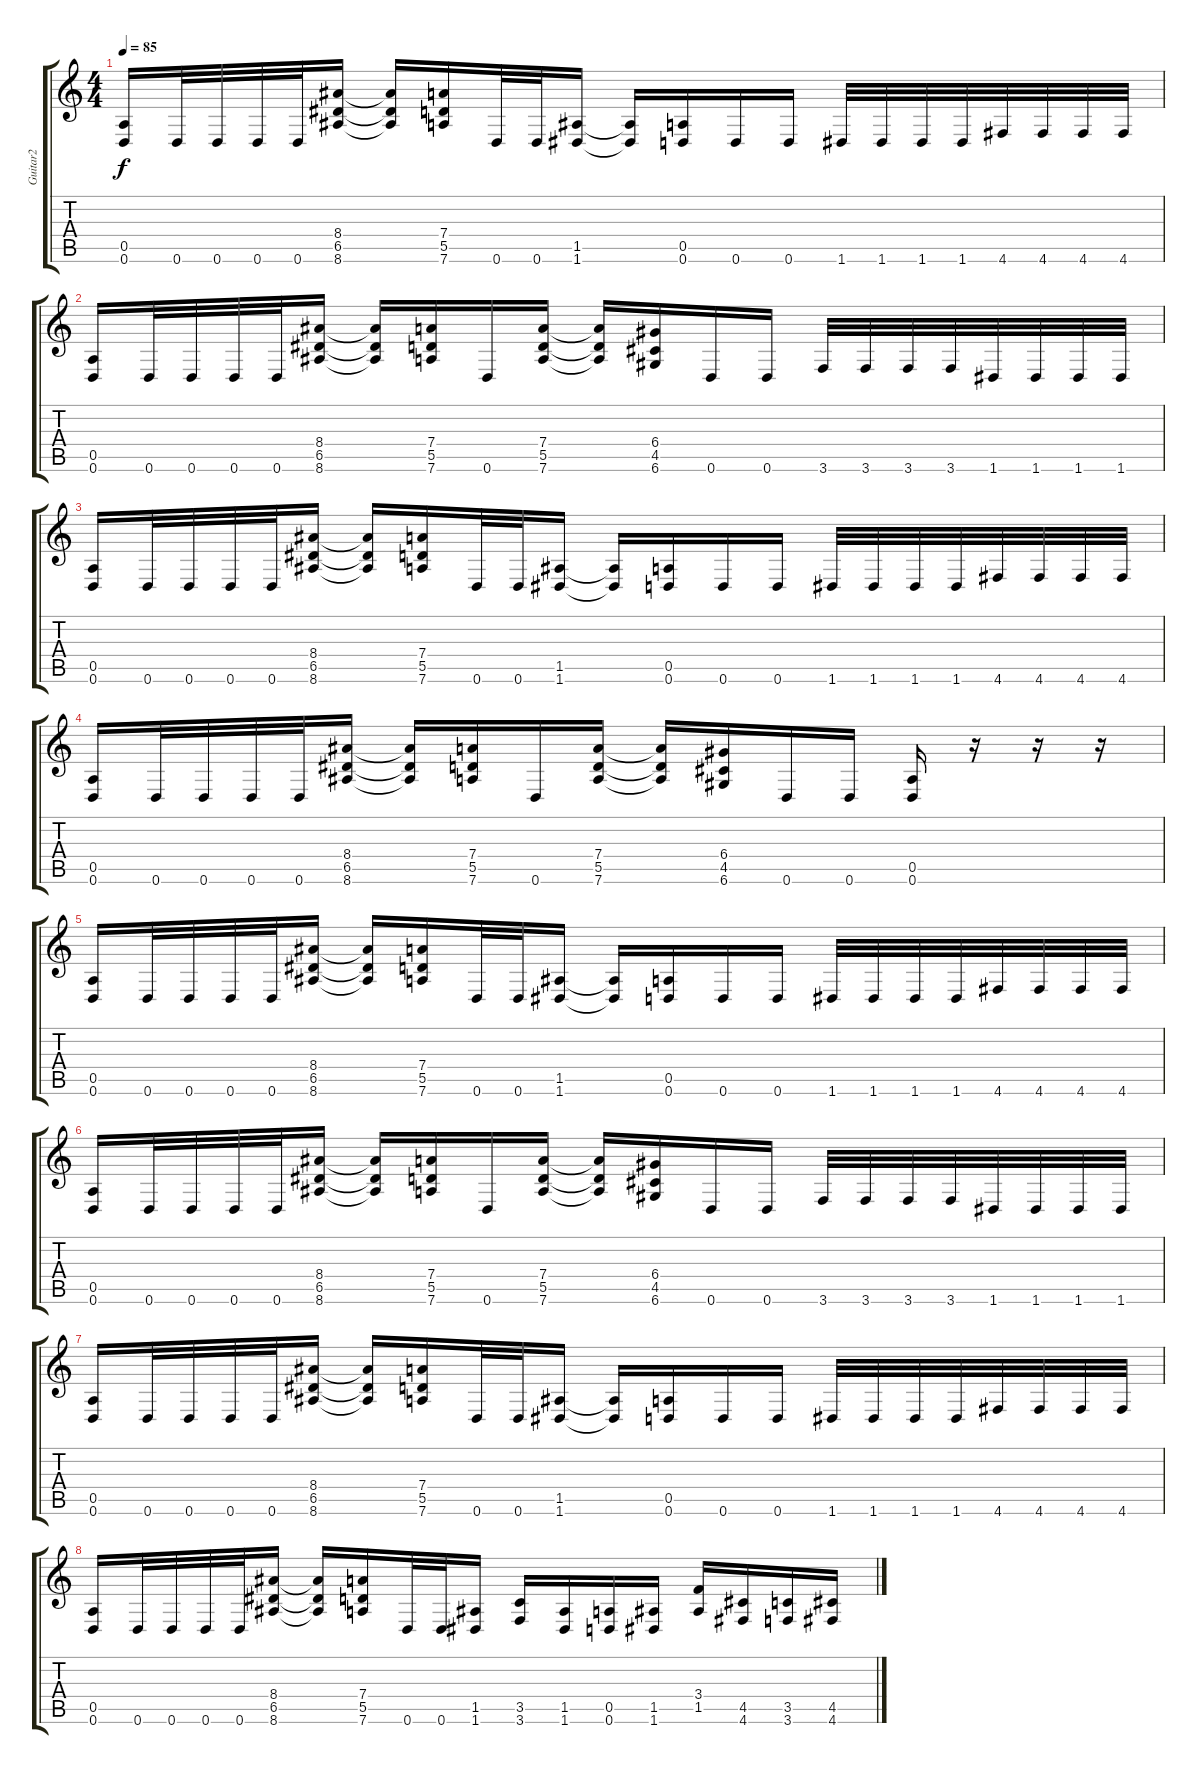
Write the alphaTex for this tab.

\track ("Guitar2" "Guitar2") {instrument distortionguitar}
\staff {score tabs}
\tuning (E4 B3 G3 D3 A2 D2) {hide}
\ts (4 4)
\tempo 85
\clef g2
\ks c
(0.5 0.6).16{dy f} 0.6.32 0.6.32 0.6.32 0.6.32 (8.4 6.5 8.6).16 (8.4{t} 6.5{t} 8.6{t}).16 (7.4 5.5 7.6).16 0.6.32 0.6.32 (1.5 1.6).16 (1.5{t} 1.6{t}).16 (0.5 0.6).16 0.6.16 0.6.16 1.6.32 1.6.32 1.6.32 1.6.32 4.6.32 4.6.32 4.6.32 4.6.32 |
(0.5 0.6).16 0.6.32 0.6.32 0.6.32 0.6.32 (8.4 6.5 8.6).16 (8.4{t} 6.5{t} 8.6{t}).16 (7.4 5.5 7.6).16 0.6.16 (7.4 5.5 7.6).16 (7.4{t} 5.5{t} 7.6{t}).16 (6.4 4.5 6.6).16 0.6.16 0.6.16 3.6.32 3.6.32 3.6.32 3.6.32 1.6.32 1.6.32 1.6.32 1.6.32 |
(0.5 0.6).16 0.6.32 0.6.32 0.6.32 0.6.32 (8.4 6.5 8.6).16 (8.4{t} 6.5{t} 8.6{t}).16 (7.4 5.5 7.6).16 0.6.32 0.6.32 (1.5 1.6).16 (1.5{t} 1.6{t}).16 (0.5 0.6).16 0.6.16 0.6.16 1.6.32 1.6.32 1.6.32 1.6.32 4.6.32 4.6.32 4.6.32 4.6.32 |
(0.5 0.6).16 0.6.32 0.6.32 0.6.32 0.6.32 (8.4 6.5 8.6).16 (8.4{t} 6.5{t} 8.6{t}).16 (7.4 5.5 7.6).16 0.6.16 (7.4 5.5 7.6).16 (7.4{t} 5.5{t} 7.6{t}).16 (6.4 4.5 6.6).16 0.6.16 0.6.16 (0.5 0.6).16 r.16 r.16 r.16 |
(0.5 0.6).16 0.6.32 0.6.32 0.6.32 0.6.32 (8.4 6.5 8.6).16 (8.4{t} 6.5{t} 8.6{t}).16 (7.4 5.5 7.6).16 0.6.32 0.6.32 (1.5 1.6).16 (1.5{t} 1.6{t}).16 (0.5 0.6).16 0.6.16 0.6.16 1.6.32 1.6.32 1.6.32 1.6.32 4.6.32 4.6.32 4.6.32 4.6.32 |
(0.5 0.6).16 0.6.32 0.6.32 0.6.32 0.6.32 (8.4 6.5 8.6).16 (8.4{t} 6.5{t} 8.6{t}).16 (7.4 5.5 7.6).16 0.6.16 (7.4 5.5 7.6).16 (7.4{t} 5.5{t} 7.6{t}).16 (6.4 4.5 6.6).16 0.6.16 0.6.16 3.6.32 3.6.32 3.6.32 3.6.32 1.6.32 1.6.32 1.6.32 1.6.32 |
(0.5 0.6).16 0.6.32 0.6.32 0.6.32 0.6.32 (8.4 6.5 8.6).16 (8.4{t} 6.5{t} 8.6{t}).16 (7.4 5.5 7.6).16 0.6.32 0.6.32 (1.5 1.6).16 (1.5{t} 1.6{t}).16 (0.5 0.6).16 0.6.16 0.6.16 1.6.32 1.6.32 1.6.32 1.6.32 4.6.32 4.6.32 4.6.32 4.6.32 |
(0.5 0.6).16 0.6.32 0.6.32 0.6.32 0.6.32 (8.4 6.5 8.6).16 (8.4{t} 6.5{t} 8.6{t}).16 (7.4 5.5 7.6).16 0.6.32 0.6.32 (1.5 1.6).16 (3.5 3.6).16 (1.5 1.6).16 (0.5 0.6).16 (1.5 1.6).16 (3.4 1.5).16 (4.5 4.6).16 (3.5 3.6).16 (4.5 4.6).16
